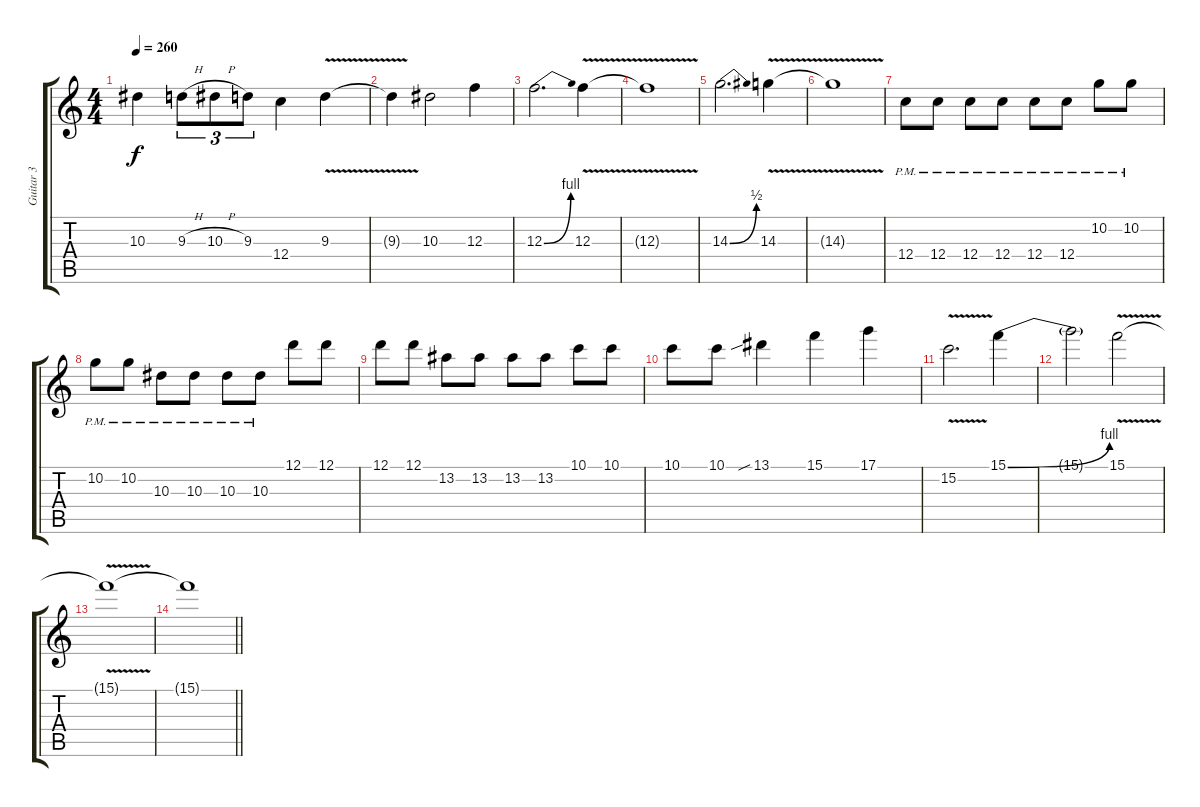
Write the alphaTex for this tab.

\track ("Guitar 3" "Guitar 3") {instrument distortionguitar}
\staff {score tabs}
\tuning (D4 A3 F3 C3 G2 C2) {hide}
\ts (4 4)
\tempo 260
\clef g2
\ks c
10.3.4{dy f} 9.3{h}.8{tu (3 2)} 10.3{h}.8{tu (3 2)} 9.3.8{tu (3 2)} 12.4.4 9.3{v}.4 |
9.3{t}.4 10.3.2 12.3.4 |
12.3{be (bend 0 0 60 4)}.2{d} 12.3{v}.4 |
12.3{t}.1 |
14.3{be (bend 0 0 60 2)}.2{d} 14.3{v}.4 |
14.3{t}.1 |
12.4{pm}.8 12.4{pm}.8 12.4{pm}.8 12.4{pm}.8 12.4{pm}.8 12.4{pm}.8 10.2{pm}.8 10.2{pm}.8 |
10.2{pm}.8 10.2{pm}.8 10.3{pm}.8 10.3{pm}.8 10.3{pm}.8 10.3{pm}.8 12.1.8 12.1.8 |
12.1.8 12.1.8 13.2.8 13.2.8 13.2.8 13.2.8 10.1.8 10.1.8 |
10.1.8 10.1.8 13.1{sib}.4 15.1.4 17.1.4 |
15.2{v}.2{d} 15.1{be (bend 0 0 60 4)}.4 |
15.1{t}.2 15.1{v}.2 |
15.1{t}.1 |
\barLineRight lightlight
15.1{t}.1
